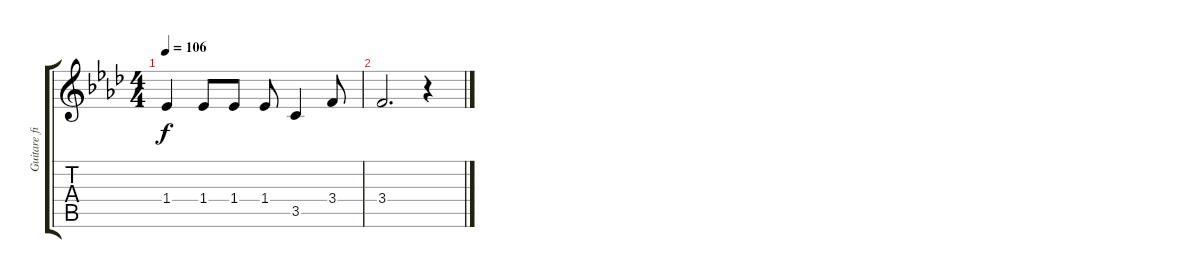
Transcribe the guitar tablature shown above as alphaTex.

\track ("Guitare fin" "Guitare fi") {instrument overdrivenguitar}
\staff {score tabs}
\tuning (E4 B3 G3 D3 A2 E2) {hide}
\ts (4 4)
\tempo 106
\clef g2
\ks ab
1.4.4{dy f} 1.4.8 1.4.8 1.4.8 3.5.4 3.4.8 |
3.4.2{d} r.4
